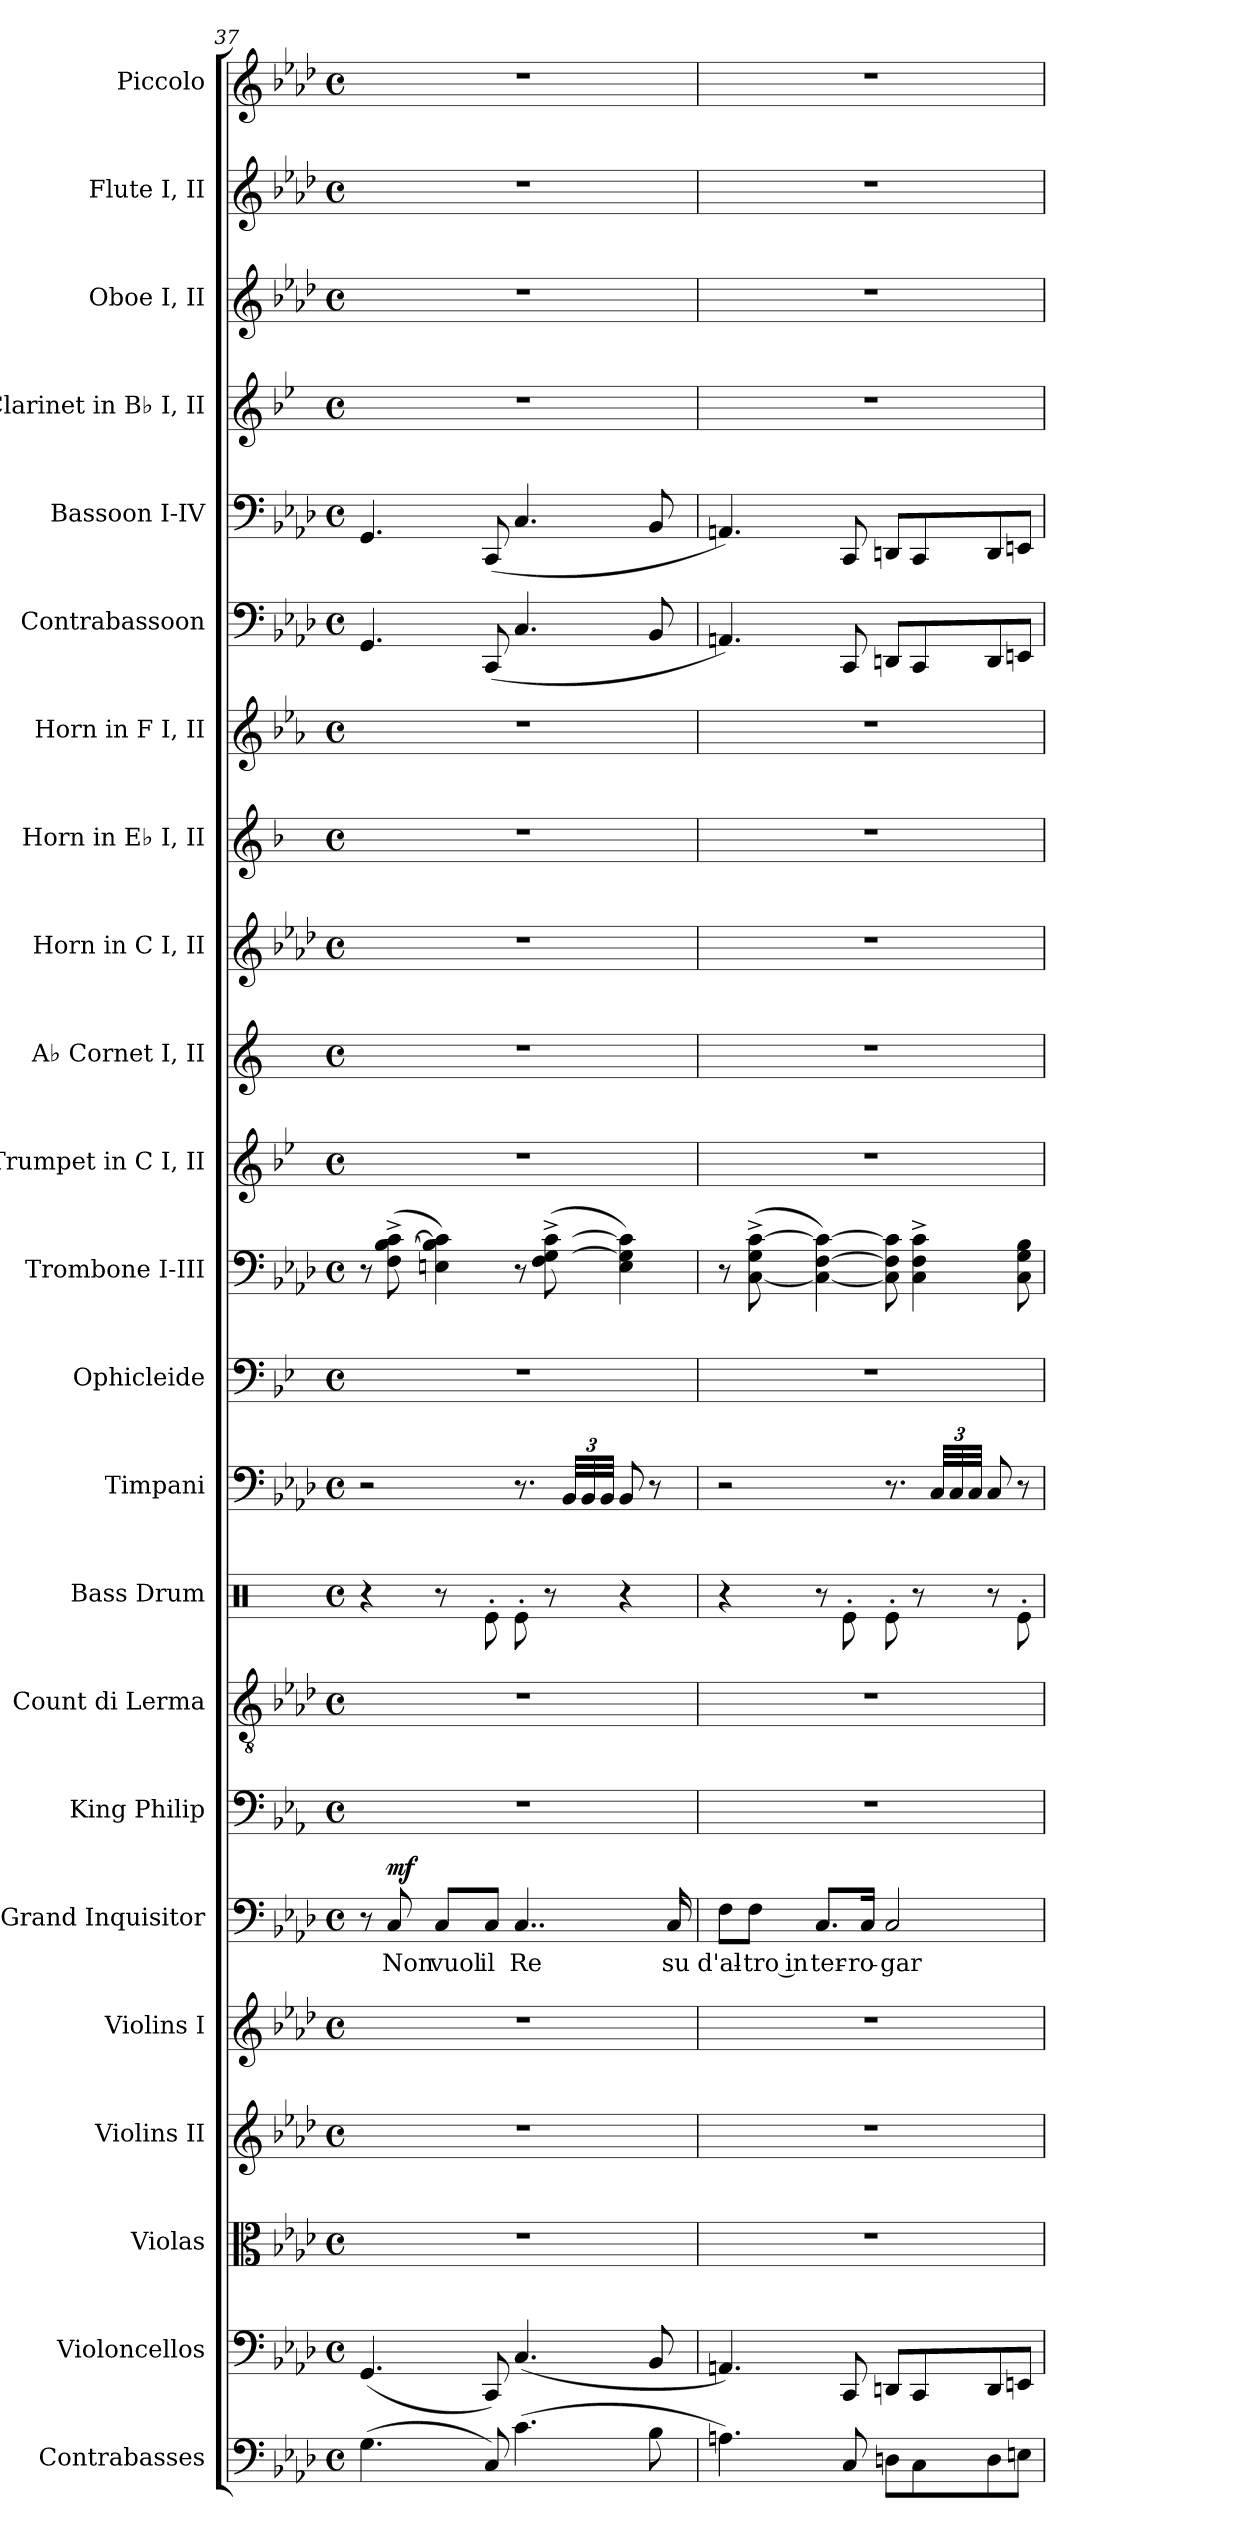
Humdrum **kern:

**kern	**kern	**kern	**kern	**kern	**kern	**text	**dynam	**kern	**kern	**kern	**kern	**kern	**kern	**kern	**kern	**kern	**kern	**kern	**kern	**kern	**kern	**kern	**kern	**kern
*part23	*part22	*part21	*part20	*part19	*part18	*part18	*part18	*part17	*part16	*part15	*part14	*part13	*part12	*part11	*part10	*part9	*part8	*part7	*part6	*part5	*part4	*part3	*part2	*part1
*staff23	*staff22	*staff21	*staff20	*staff19	*staff18	*staff18	*staff18	*staff17	*staff16	*staff15	*staff14	*staff13	*staff12	*staff11	*staff10	*staff9	*staff8	*staff7	*staff6	*staff5	*staff4	*staff3	*staff2	*staff1
*I"Contrabasses	*I"Violoncellos	*I"Violas	*I"Violins II	*I"Violins I	*I"Grand Inquisitor	*	*	*I"King Philip	*I"Count di Lerma	*I"Bass Drum	*I"Timpani	*I"Ophicleide	*I"Trombone I-III	*I"Trumpet in C I, II	*I"A♭ Cornet I, II	*I"Horn in C I, II	*I"Horn in E♭ I, II	*I"Horn in F I, II	*I"Contrabassoon	*I"Bassoon I-IV	*I"Clarinet in B♭ I, II	*I"Oboe I, II	*I"Flute I, II	*I"Piccolo
*I'Cb.	*I'Vc.	*I'Vla.	*I'Vln. II	*I'Vln. I	*I'G.I.	*	*	*I'K.P.	*I'di L.	*I'BD	*I'Timp.	*I'Oph.	*I'Tbn. I-III	*	*I'A ♭ Cnt. I, II	*	*	*	*I'Cbsn.	*I'Bsn. I-IV	*	*I'Ob. I, II	*I'Fl. I, II	*I'Picc.
!!LO:PB:g=z
*clefF4	*clefF4	*clefC3	*clefG2	*clefG2	*clefF4	*	*	*clefF4	*clefGv2	*clefX	*clefF4	*clefF4	*clefF4	*clefG2	*clefG2	*clefG2	*clefG2	*clefG2	*clefF4	*clefF4	*clefG2	*clefG2	*clefG2	*clefG2
*ITrd7c12	*	*	*	*	*	*	*	*ITrd4c7	*	*	*	*ITrd1c2	*	*ITrd1c2	*ITrd2c4	*ITrd7c12	*ITrd5c9	*ITrd4c7	*ITrd7c12	*	*ITrd1c2	*	*	*ITrd-7c-12
*k[b-e-a-d-]	*k[b-e-a-d-]	*k[b-e-a-d-]	*k[b-e-a-d-]	*k[b-e-a-d-]	*k[b-e-a-d-]	*	*	*k[b-e-a-d-]	*k[b-e-a-d-]	*k[]	*k[b-e-a-d-]	*k[b-e-a-d-]	*k[b-e-a-d-]	*k[b-e-a-d-]	*k[b-e-a-d-]	*k[b-e-a-d-]	*k[b-e-a-d-]	*k[b-e-a-d-]	*k[b-e-a-d-]	*k[b-e-a-d-]	*k[b-e-a-d-]	*k[b-e-a-d-]	*k[b-e-a-d-]	*k[b-e-a-d-]
*M4/4	*M4/4	*M4/4	*M4/4	*M4/4	*M4/4	*	*	*M4/4	*M4/4	*M4/4	*M4/4	*M4/4	*M4/4	*M4/4	*M4/4	*M4/4	*M4/4	*M4/4	*M4/4	*M4/4	*M4/4	*M4/4	*M4/4	*M4/4
*met(c)	*met(c)	*met(c)	*met(c)	*met(c)	*met(c)	*	*	*met(c)	*met(c)	*met(c)	*met(c)	*met(c)	*met(c)	*met(c)	*met(c)	*met(c)	*met(c)	*met(c)	*met(c)	*met(c)	*met(c)	*met(c)	*met(c)	*met(c)
=37	=37	=37	=37	=37	=37	=37	=37	=37	=37	=37	=37	=37	=37	=37	=37	=37	=37	=37	=37	=37	=37	=37	=37	=37
(>4.GG\	(<4.GG/	1r	1r	1r	8r	.	.	1r	1r	4r	2r	1r	8r	1r	1r	1r	1r	1r	4.GGG/	4.GG/	1r	1r	1r	1r
!	!	!	!	!	!	!LO:LY:b	!LO:DY:b	!	!	!	!	!	!	!	!	!	!	!	!	!	!	!	!	!
.	.	.	.	.	8C/	Non	mf	.	.	.	.	.	(<8F\^ [8B-\^ [8c\^	.	.	.	.	.	.	.	.	.	.	.
!	!	!	!	!	!	!LO:LY:b	!	!	!	!	!	!	!	!	!	!	!	!	!	!	!	!	!	!
.	.	.	.	.	8C/L	vuol	.	.	.	8r	.	.	4En\ 4B-\] 4c\])	.	.	.	.	.	.	.	.	.	.	.
!	!	!	!	!	!	!LO:LY:b	!	!	!	!	!	!	!	!	!	!	!	!	!	!	!	!	!	!
8CC/)	8CC/)	.	.	.	8C/J	il	.	.	.	8Re'\	.	.	.	.	.	.	.	.	(<8CCC/	(<8CC/	.	.	.	.
!	!	!	!	!	!	!LO:LY:b	!	!	!	!	!	!	!	!	!	!	!	!	!	!	!	!	!	!
(>4.C\	(<4.C/	.	.	.	4..C/	Re	.	.	.	8Re'\	8.r	.	8r	.	.	.	.	.	4.CC/	4.C/	.	.	.	.
.	.	.	.	.	.	.	.	.	.	8r	.	.	(<8F\^ [8G\^ [8c\^	.	.	.	.	.	.	.	.	.	.	.
*	*	*	*	*	*	*	*	*	*	*	*Xbrackettup	*	*	*	*	*	*	*	*	*	*	*	*	*
.	.	.	.	.	.	.	.	.	.	.	48BB-/LLL	.	.	.	.	.	.	.	.	.	.	.	.	.
.	.	.	.	.	.	.	.	.	.	.	48BB-/	.	.	.	.	.	.	.	.	.	.	.	.	.
.	.	.	.	.	.	.	.	.	.	.	48BB-/JJJ	.	.	.	.	.	.	.	.	.	.	.	.	.
.	.	.	.	.	.	.	.	.	.	4r	8BB-/	.	4E\ 4G\] 4c\])	.	.	.	.	.	.	.	.	.	.	.
8BB-\	8BB-/	.	.	.	.	.	.	.	.	.	8r	.	.	.	.	.	.	.	8BBB-/	8BB-/	.	.	.	.
!	!	!	!	!	!	!LO:LY:b	!	!	!	!	!	!	!	!	!	!	!	!	!	!	!	!	!	!
.	.	.	.	.	16C/	su	.	.	.	.	.	.	.	.	.	.	.	.	.	.	.	.	.	.
=38	=38	=38	=38	=38	=38	=38	=38	=38	=38	=38	=38	=38	=38	=38	=38	=38	=38	=38	=38	=38	=38	=38	=38	=38
!	!	!	!	!	!	!LO:LY:b	!	!	!	!	!	!	!	!	!	!	!	!	!	!	!	!	!	!
4.AAn\)	4.AAn/)	1r	1r	1r	8F\L	d'al-	.	1r	1r	4r	2r	1r	8r	1r	1r	1r	1r	1r	4.AAAn/)	4.AAn/)	1r	1r	1r	1r
!	!	!	!	!	!	!LO:LY:b	!	!	!	!	!	!	!	!	!	!	!	!	!	!	!	!	!	!
.	.	.	.	.	8F\J	tro in	.	.	.	.	.	.	(<[8C\^ 8G\^ [8c\^	.	.	.	.	.	.	.	.	.	.	.
!	!	!	!	!	!	!LO:LY:b	!	!	!	!	!	!	!	!	!	!	!	!	!	!	!	!	!	!
.	.	.	.	.	8.C/L	-ter-	.	.	.	8r	.	.	4C\_ [4F\ 4c\_)	.	.	.	.	.	.	.	.	.	.	.
8CC/	8CC/	.	.	.	.	.	.	.	.	8Re'\	.	.	.	.	.	.	.	.	8CCC/	8CC/	.	.	.	.
!	!	!	!	!	!	!LO:LY:b	!	!	!	!	!	!	!	!	!	!	!	!	!	!	!	!	!	!
.	.	.	.	.	16C/Jk	-ro-	.	.	.	.	.	.	.	.	.	.	.	.	.	.	.	.	.	.
!	!	!	!	!	!	!LO:LY:b	!	!	!	!	!	!	!	!	!	!	!	!	!	!	!	!	!	!
8DDn\L	8DDn/L	.	.	.	2C/	-gar-	.	.	.	8Re'\	8.r	.	8C\] 8F\] 8c\]	.	.	.	.	.	8DDDn/L	8DDn/L	.	.	.	.
8CC\	8CC/	.	.	.	.	.	.	.	.	8r	.	.	4C\^ 4F\^ 4c\^	.	.	.	.	.	8CCC/	8CC/	.	.	.	.
.	.	.	.	.	.	.	.	.	.	.	48C/LLL	.	.	.	.	.	.	.	.	.	.	.	.	.
.	.	.	.	.	.	.	.	.	.	.	48C/	.	.	.	.	.	.	.	.	.	.	.	.	.
.	.	.	.	.	.	.	.	.	.	.	48C/JJJ	.	.	.	.	.	.	.	.	.	.	.	.	.
8DD\	8DD/	.	.	.	.	.	.	.	.	8r	8C/	.	.	.	.	.	.	.	8DDD/	8DD/	.	.	.	.
8EEn\J	8EEn/J	.	.	.	.	.	.	.	.	8Re'\	8r	.	8C\ 8G\ 8B-\	.	.	.	.	.	8EEEn/J	8EEn/J	.	.	.	.
=	=	=	=	=	=	=	=	=	=	=	=	=	=	=	=	=	=	=	=	=	=	=	=	=
*-	*-	*-	*-	*-	*-	*-	*-	*-	*-	*-	*-	*-	*-	*-	*-	*-	*-	*-	*-	*-	*-	*-	*-	*-
